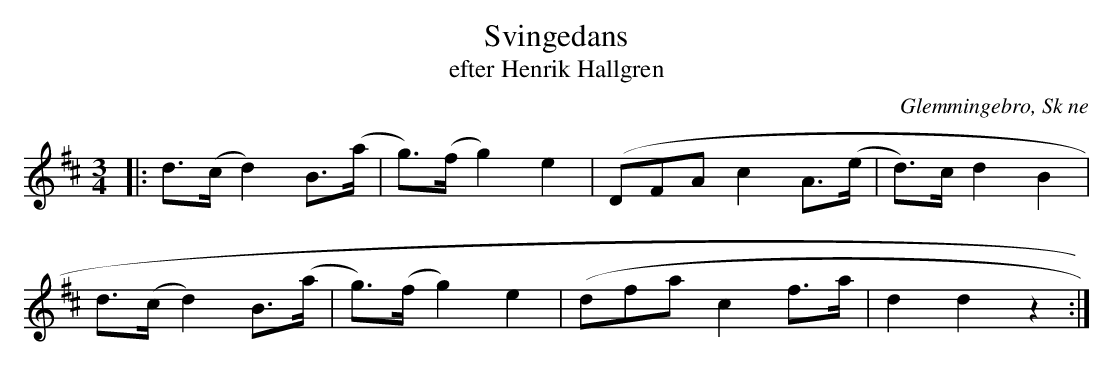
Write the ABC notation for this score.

X:1
T:Svingedans
T:efter Henrik Hallgren
O:Glemmingebro, Sk ne
M:3/4
L:1/8
K:D
|: d>(c d2) B>(a | g)>(f g2) e2 | 3(DFA c2 A>(e | d)>c d2 B2 |
d>(c d2) B>(a | g)>(f g2) e2 | 3(dfa c2 f>a | d2 d2 z2 :|
